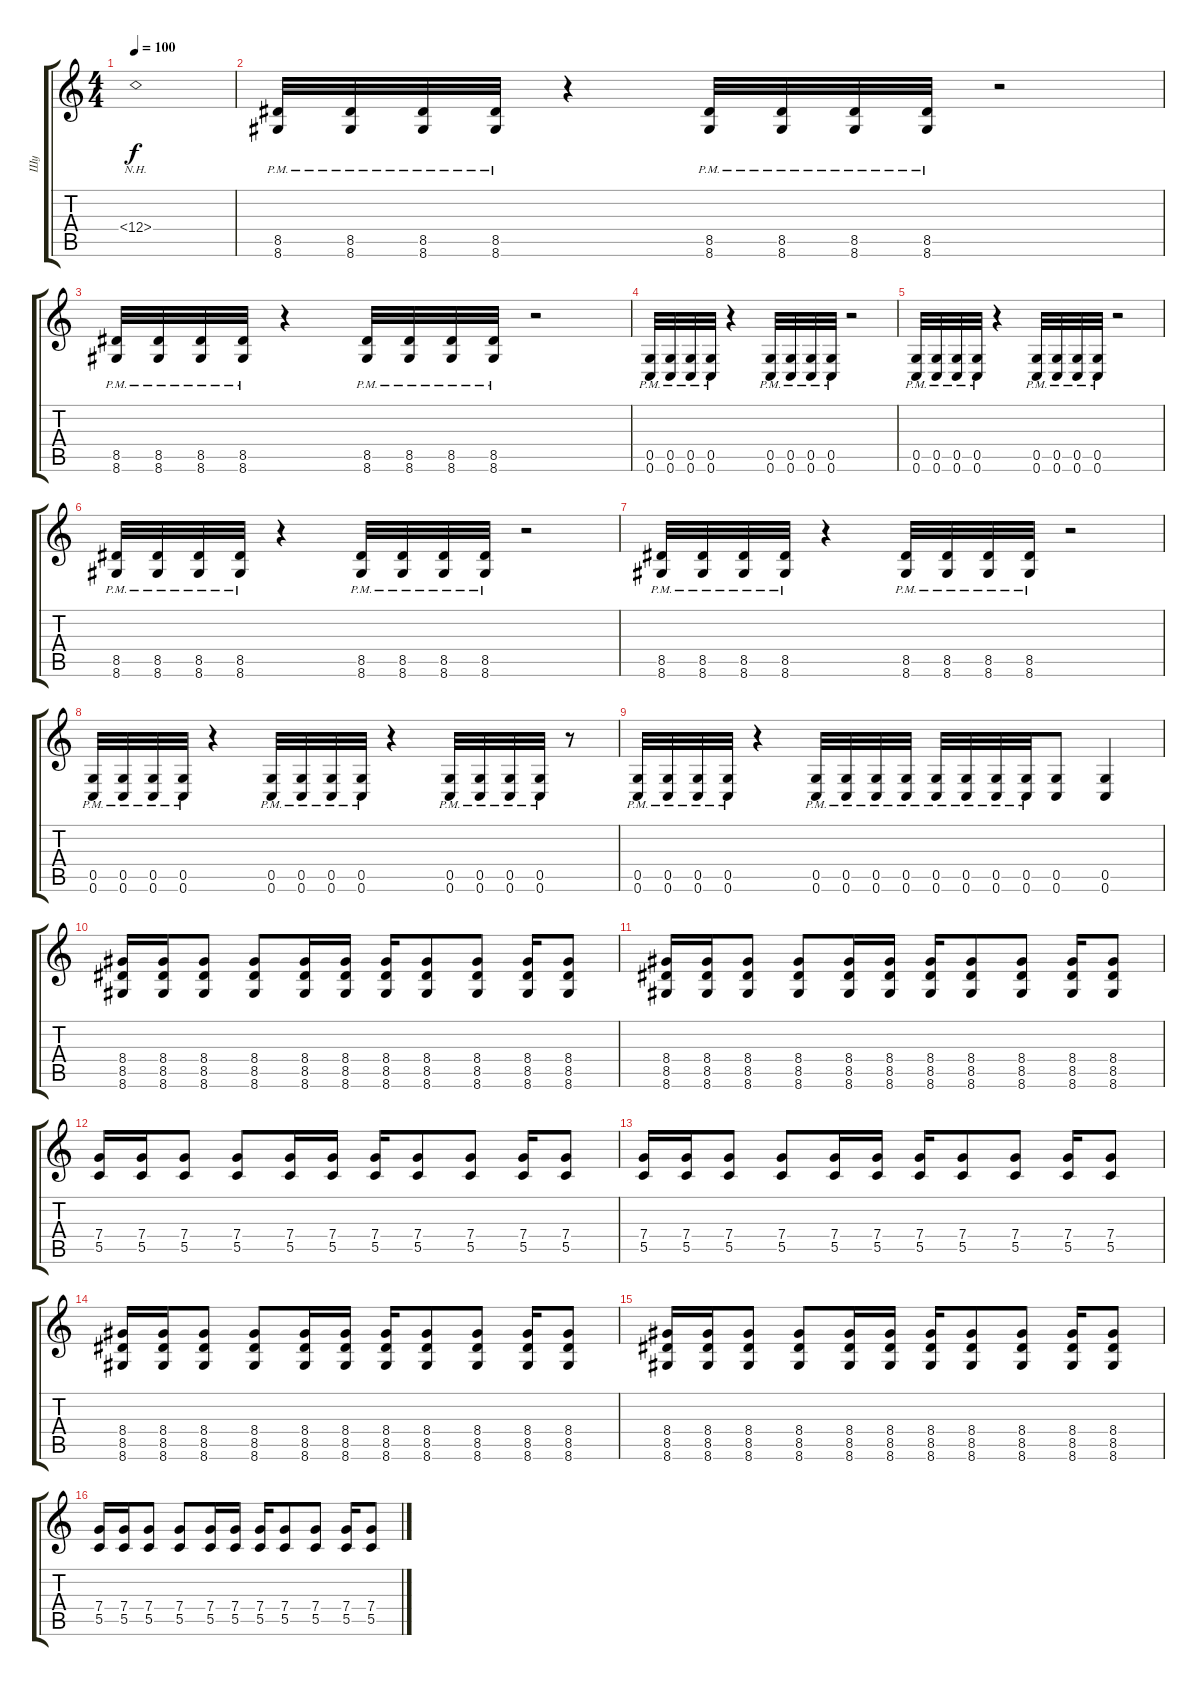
\track ("Шу" "Шу") {instrument distortionguitar}
\staff {score tabs}
\tuning (D4 A3 F3 C3 G2 C2) {hide}
\ts (4 4)
\tempo 100
\clef g2
\ks c
12.4{nh}.1{dy f} |
(8.5{pm} 8.6{pm}).32 (8.5{pm} 8.6{pm}).32 (8.5{pm} 8.6{pm}).32 (8.5{pm} 8.6{pm}).32 r.4 (8.5{pm} 8.6{pm}).32 (8.5{pm} 8.6{pm}).32 (8.5{pm} 8.6{pm}).32 (8.5{pm} 8.6{pm}).32 r.2 |
(8.5{pm} 8.6{pm}).32 (8.5{pm} 8.6{pm}).32 (8.5{pm} 8.6{pm}).32 (8.5{pm} 8.6{pm}).32 r.4 (8.5{pm} 8.6{pm}).32 (8.5{pm} 8.6{pm}).32 (8.5{pm} 8.6{pm}).32 (8.5{pm} 8.6{pm}).32 r.2 |
(0.5{pm} 0.6{pm}).32 (0.5{pm} 0.6{pm}).32 (0.5{pm} 0.6{pm}).32 (0.5{pm} 0.6{pm}).32 r.4 (0.5{pm} 0.6{pm}).32 (0.5{pm} 0.6{pm}).32 (0.5{pm} 0.6{pm}).32 (0.5{pm} 0.6{pm}).32 r.2 |
(0.5{pm} 0.6{pm}).32 (0.5{pm} 0.6{pm}).32 (0.5{pm} 0.6{pm}).32 (0.5{pm} 0.6{pm}).32 r.4 (0.5{pm} 0.6{pm}).32 (0.5{pm} 0.6{pm}).32 (0.5{pm} 0.6{pm}).32 (0.5{pm} 0.6{pm}).32 r.2 |
(8.5{pm} 8.6{pm}).32 (8.5{pm} 8.6{pm}).32 (8.5{pm} 8.6{pm}).32 (8.5{pm} 8.6{pm}).32 r.4 (8.5{pm} 8.6{pm}).32 (8.5{pm} 8.6{pm}).32 (8.5{pm} 8.6{pm}).32 (8.5{pm} 8.6{pm}).32 r.2 |
(8.5{pm} 8.6{pm}).32 (8.5{pm} 8.6{pm}).32 (8.5{pm} 8.6{pm}).32 (8.5{pm} 8.6{pm}).32 r.4 (8.5{pm} 8.6{pm}).32 (8.5{pm} 8.6{pm}).32 (8.5{pm} 8.6{pm}).32 (8.5{pm} 8.6{pm}).32 r.2 |
(0.5{pm} 0.6{pm}).32 (0.5{pm} 0.6{pm}).32 (0.5{pm} 0.6{pm}).32 (0.5{pm} 0.6{pm}).32 r.4 (0.5{pm} 0.6{pm}).32 (0.5{pm} 0.6{pm}).32 (0.5{pm} 0.6{pm}).32 (0.5{pm} 0.6{pm}).32 r.4 (0.5{pm} 0.6{pm}).32 (0.5{pm} 0.6{pm}).32 (0.5{pm} 0.6{pm}).32 (0.5{pm} 0.6{pm}).32 r.8 |
(0.5{pm} 0.6{pm}).32 (0.5{pm} 0.6{pm}).32 (0.5{pm} 0.6{pm}).32 (0.5{pm} 0.6{pm}).32 r.4 (0.5{pm} 0.6{pm}).32 (0.5{pm} 0.6{pm}).32 (0.5{pm} 0.6{pm}).32 (0.5{pm} 0.6{pm}).32 (0.5{pm} 0.6{pm}).32 (0.5{pm} 0.6{pm}).32 (0.5{pm} 0.6{pm}).32 (0.5{pm} 0.6{pm}).32 (0.5 0.6).8 (0.5 0.6).4 |
(8.4 8.5 8.6).16 (8.4 8.5 8.6).16 (8.4 8.5 8.6).8 (8.4 8.5 8.6).8 (8.4 8.5 8.6).16 (8.4 8.5 8.6).16 (8.4 8.5 8.6).16 (8.4 8.5 8.6).8 (8.4 8.5 8.6).8 (8.4 8.5 8.6).16 (8.4 8.5 8.6).8 |
(8.4 8.5 8.6).16 (8.4 8.5 8.6).16 (8.4 8.5 8.6).8 (8.4 8.5 8.6).8 (8.4 8.5 8.6).16 (8.4 8.5 8.6).16 (8.4 8.5 8.6).16 (8.4 8.5 8.6).8 (8.4 8.5 8.6).8 (8.4 8.5 8.6).16 (8.4 8.5 8.6).8 |
(7.4 5.5).16 (7.4 5.5).16 (7.4 5.5).8 (7.4 5.5).8 (7.4 5.5).16 (7.4 5.5).16 (7.4 5.5).16 (7.4 5.5).8 (7.4 5.5).8 (7.4 5.5).16 (7.4 5.5).8 |
(7.4 5.5).16 (7.4 5.5).16 (7.4 5.5).8 (7.4 5.5).8 (7.4 5.5).16 (7.4 5.5).16 (7.4 5.5).16 (7.4 5.5).8 (7.4 5.5).8 (7.4 5.5).16 (7.4 5.5).8 |
(8.4 8.5 8.6).16 (8.4 8.5 8.6).16 (8.4 8.5 8.6).8 (8.4 8.5 8.6).8 (8.4 8.5 8.6).16 (8.4 8.5 8.6).16 (8.4 8.5 8.6).16 (8.4 8.5 8.6).8 (8.4 8.5 8.6).8 (8.4 8.5 8.6).16 (8.4 8.5 8.6).8 |
(8.4 8.5 8.6).16 (8.4 8.5 8.6).16 (8.4 8.5 8.6).8 (8.4 8.5 8.6).8 (8.4 8.5 8.6).16 (8.4 8.5 8.6).16 (8.4 8.5 8.6).16 (8.4 8.5 8.6).8 (8.4 8.5 8.6).8 (8.4 8.5 8.6).16 (8.4 8.5 8.6).8 |
(7.4 5.5).16 (7.4 5.5).16 (7.4 5.5).8 (7.4 5.5).8 (7.4 5.5).16 (7.4 5.5).16 (7.4 5.5).16 (7.4 5.5).8 (7.4 5.5).8 (7.4 5.5).16 (7.4 5.5).8
